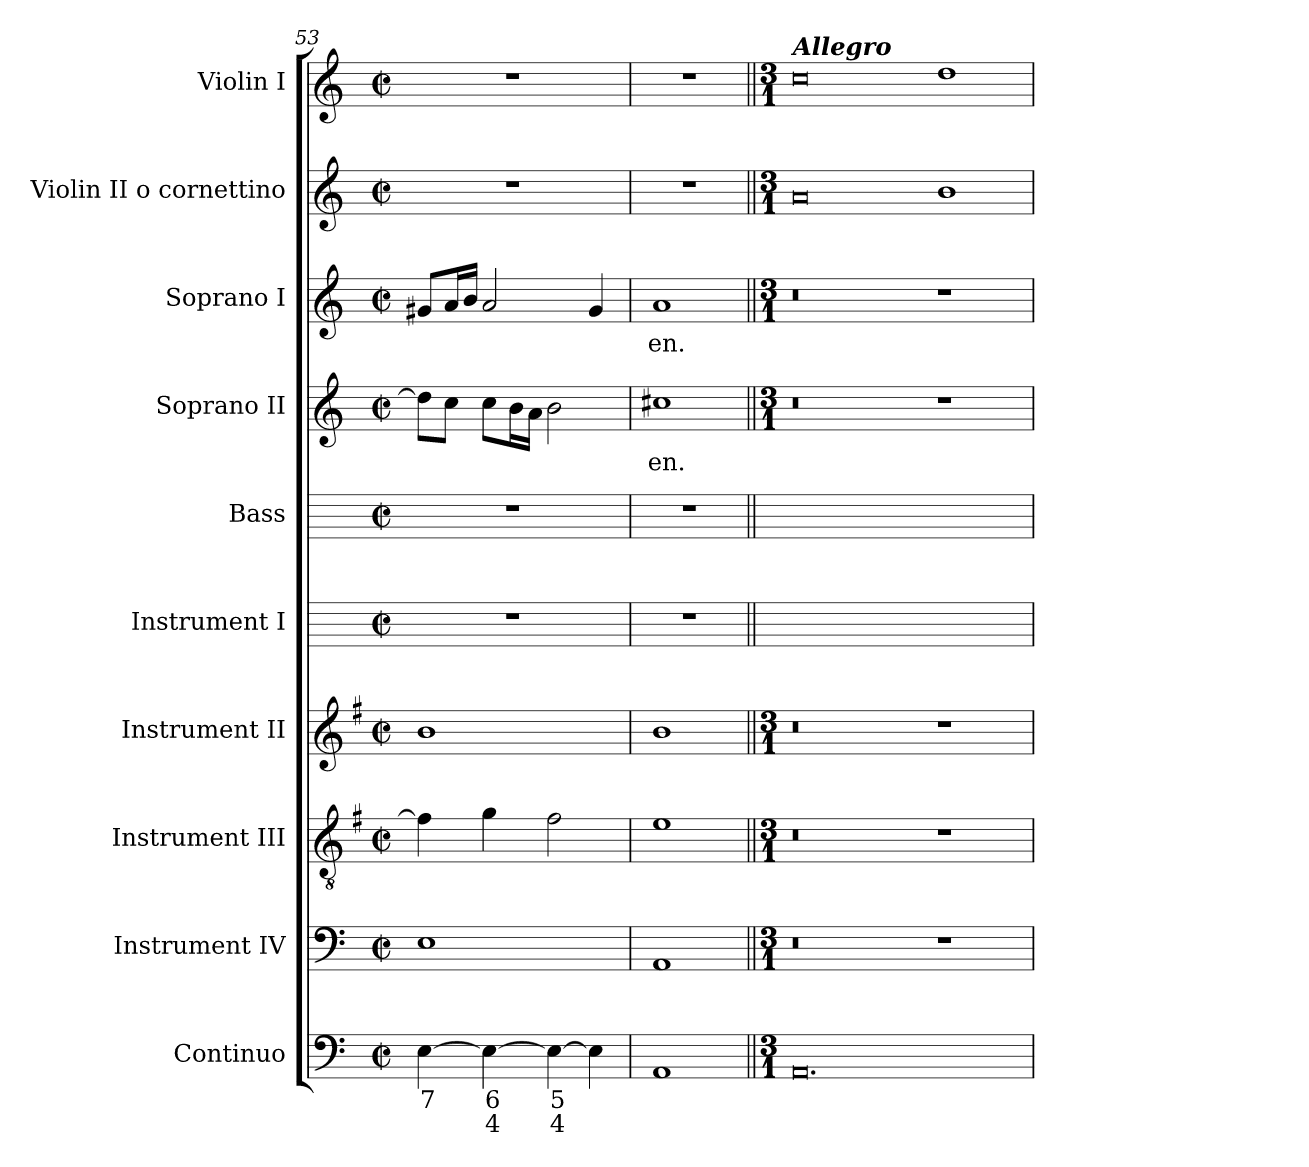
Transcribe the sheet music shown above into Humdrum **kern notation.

**kern	**text	**text	**kern	**kern	**kern	**kern	**kern	**kern	**text	**kern	**text	**kern	**kern
*part10	*part10	*part10	*part9	*part8	*part7	*part6	*part5	*part4	*part4	*part3	*part3	*part2	*part1
*staff10	*staff10	*staff10	*staff9	*staff8	*staff7	*staff6	*staff5	*staff4	*staff4	*staff3	*staff3	*staff2	*staff1
*I"Continuo	*	*	*I"Instrument IV	*I"Instrument III	*I"Instrument II	*I"Instrument I	*I"Bass	*I"Soprano II	*	*I"Soprano I	*	*I"Violin II o cornettino	*I"Violin I
*	*	*	*I'IV	*I'III	*I'II	*I'I	*I'B	*I'S II	*	*I'S I	*	*I'Vn II	*I'Vn I
*clefF4	*	*	*clefF4	*clefGv2	*clefG2	*	*	*clefG2	*	*clefG2	*	*clefG2	*clefG2
*	*	*	*	*ITrd4c7	*ITrd4c7	*ITrd4c7	*	*	*	*	*	*	*
*k[]	*	*	*k[]	*k[]	*k[]	*	*	*k[]	*	*k[]	*	*k[]	*k[]
*C:	*	*	*C:	*C:	*C:	*	*	*C:	*	*C:	*	*C:	*C:
*M2/2	*	*	*M2/2	*M2/2	*M2/2	*M2/2	*M2/2	*M2/2	*	*M2/2	*	*M2/2	*M2/2
*met(c|)	*	*	*met(c|)	*met(c|)	*met(c|)	*met(c|)	*met(c|)	*met(c|)	*	*met(c|)	*	*met(c|)	*met(c|)
=53	=53	=53	=53	=53	=53	=53	=53	=53	=53	=53	=53	=53	=53
!	!LO:LY:b	!	!	!	!	!	!	!	!	!	!	!	!
[4E	7	.	1E	4B]	1e	1r	1r	8ddL]	.	8g#XL	.	1r	1r
.	.	.	.	.	.	.	.	8ccJ	.	16aL	.	.	.
.	.	.	.	.	.	.	.	.	.	16bJJ	.	.	.
!	!LO:LY:b	!LO:LY:b	!	!	!	!	!	!	!	!	!	!	!
4E_	6	4	.	4c	.	.	.	8ccL	.	2a	.	.	.
.	.	.	.	.	.	.	.	16bL	.	.	.	.	.
.	.	.	.	.	.	.	.	16aJJ	.	.	.	.	.
!	!LO:LY:b	!LO:LY:b	!	!	!	!	!	!	!	!	!	!	!
4E_	5	4	.	2B	.	.	.	2b	.	.	.	.	.
4E]	.	.	.	.	.	.	.	.	.	4g#	.	.	.
=54	=54	=54	=54	=54	=54	=54	=54	=54	=54	=54	=54	=54	=54
!	!	!	!	!	!	!	!	!	!LO:LY:b	!	!LO:LY:b	!	!
1AA	.	.	1AA	1A	1e	1r	1r	1cc#X	en.	1a	en.	1r	1r
=55||	=55||	=55||	=55||	=55||	=55||	=55||	=55||	=55||	=55||	=55||	=55||	=55||	=55||
*M3/1	*	*	*M3/1	*M3/1	*M3/1	*	*	*M3/1	*	*M3/1	*	*M3/1	*M3/1
!	!	!	!	!	!	!	!	!	!	!	!	!	!LO:TX:a:Bi:t=Allegro
0.AA	.	.	0r	0r	0r	0.r	0.r	0r	.	0r	.	0a	0cc
.	.	.	1r	1r	1r	.	.	1r	.	1r	.	1b	1dd
=	=	=	=	=	=	=	=	=	=	=	=	=	=
*-	*-	*-	*-	*-	*-	*-	*-	*-	*-	*-	*-	*-	*-
